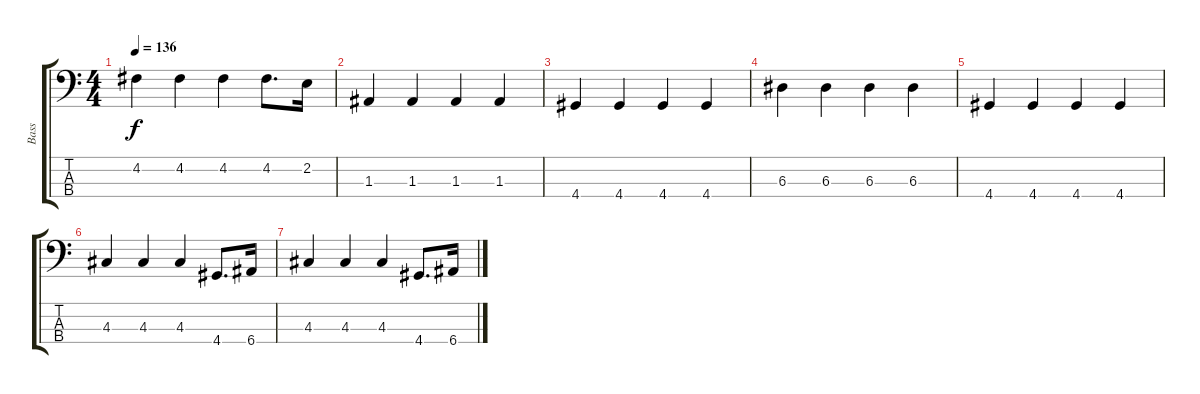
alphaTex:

\track ("Bass" "Bass") {instrument electricbassfinger}
\staff {score tabs}
\tuning (G2 D2 A1 E1) {hide}
\ts (4 4)
\tempo 136
\clef f4
\ks c
4.2.4{dy f} 4.2.4 4.2.4 4.2.8{d} 2.2.16 |
1.3.4 1.3.4 1.3.4 1.3.4 |
4.4.4 4.4.4 4.4.4 4.4.4 |
6.3.4 6.3.4 6.3.4 6.3.4 |
4.4.4 4.4.4 4.4.4 4.4.4 |
4.3.4 4.3.4 4.3.4 4.4.8{d} 6.4.16 |
4.3.4 4.3.4 4.3.4 4.4.8{d} 6.4.16
